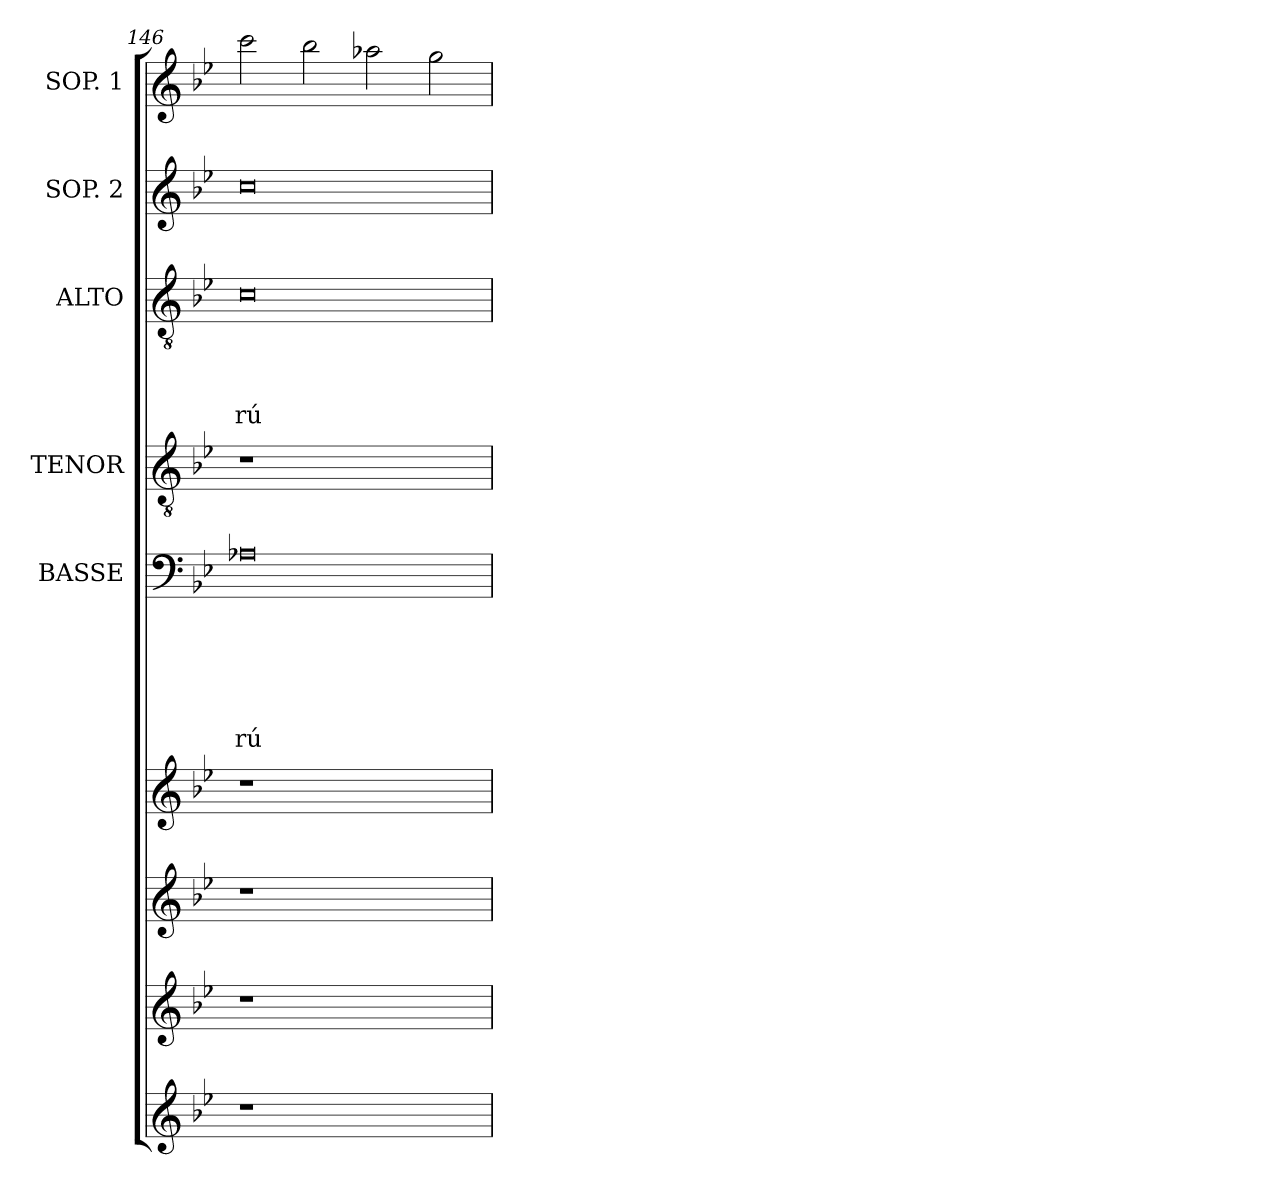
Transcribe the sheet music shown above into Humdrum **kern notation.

**kern	**kern	**kern	**kern	**kern	**text	**text	**text	**text	**text	**text	**kern	**kern	**text	**text	**text	**text	**kern	**kern
*part9	*part8	*part7	*part6	*part5	*part5	*part5	*part5	*part5	*part5	*part5	*part4	*part3	*part3	*part3	*part3	*part3	*part2	*part1
*staff9	*staff8	*staff7	*staff6	*staff5	*staff5	*staff5	*staff5	*staff5	*staff5	*staff5	*staff4	*staff3	*staff3	*staff3	*staff3	*staff3	*staff2	*staff1
*	*	*	*	*I"BASSE	*	*	*	*	*	*	*I"TENOR	*I"ALTO	*	*	*	*	*I"SOP. 2	*I"SOP. 1
*	*	*	*	*I'BAS.	*	*	*	*	*	*	*I'TEN.	*I'ALT.	*	*	*	*	*I'SOP. 2	*I'SOP. 1
*clefG2	*clefG2	*clefG2	*clefG2	*clefF4	*	*	*	*	*	*	*clefGv2	*clefGv2	*	*	*	*	*clefG2	*clefG2
*k[b-e-]	*k[b-e-]	*k[b-e-]	*k[b-e-]	*k[b-e-]	*	*	*	*	*	*	*k[b-e-]	*k[b-e-]	*	*	*	*	*k[b-e-]	*k[b-e-]
*B-:	*B-:	*B-:	*B-:	*B-:	*	*	*	*	*	*	*B-:	*B-:	*	*	*	*	*B-:	*B-:
=146	=146	=146	=146	=146	=146	=146	=146	=146	=146	=146	=146	=146	=146	=146	=146	=146	=146	=146
!	!	!	!	!	!	!	!	!	!	!LO:LY:b	!	!	!	!	!	!LO:LY:b	!	!
1r	1r	1r	1r	0A-X	.	.	.	.	.	-rú-	1r	0c	.	.	.	-rú-	0cc	2ccc\
.	.	.	.	.	.	.	.	.	.	.	.	.	.	.	.	.	.	2bb-\
1ryy	1ryy	1ryy	1ryy	.	.	.	.	.	.	.	1ryy	.	.	.	.	.	.	2aa-X\
.	.	.	.	.	.	.	.	.	.	.	.	.	.	.	.	.	.	2gg\
=	=	=	=	=	=	=	=	=	=	=	=	=	=	=	=	=	=	=
*-	*-	*-	*-	*-	*-	*-	*-	*-	*-	*-	*-	*-	*-	*-	*-	*-	*-	*-
